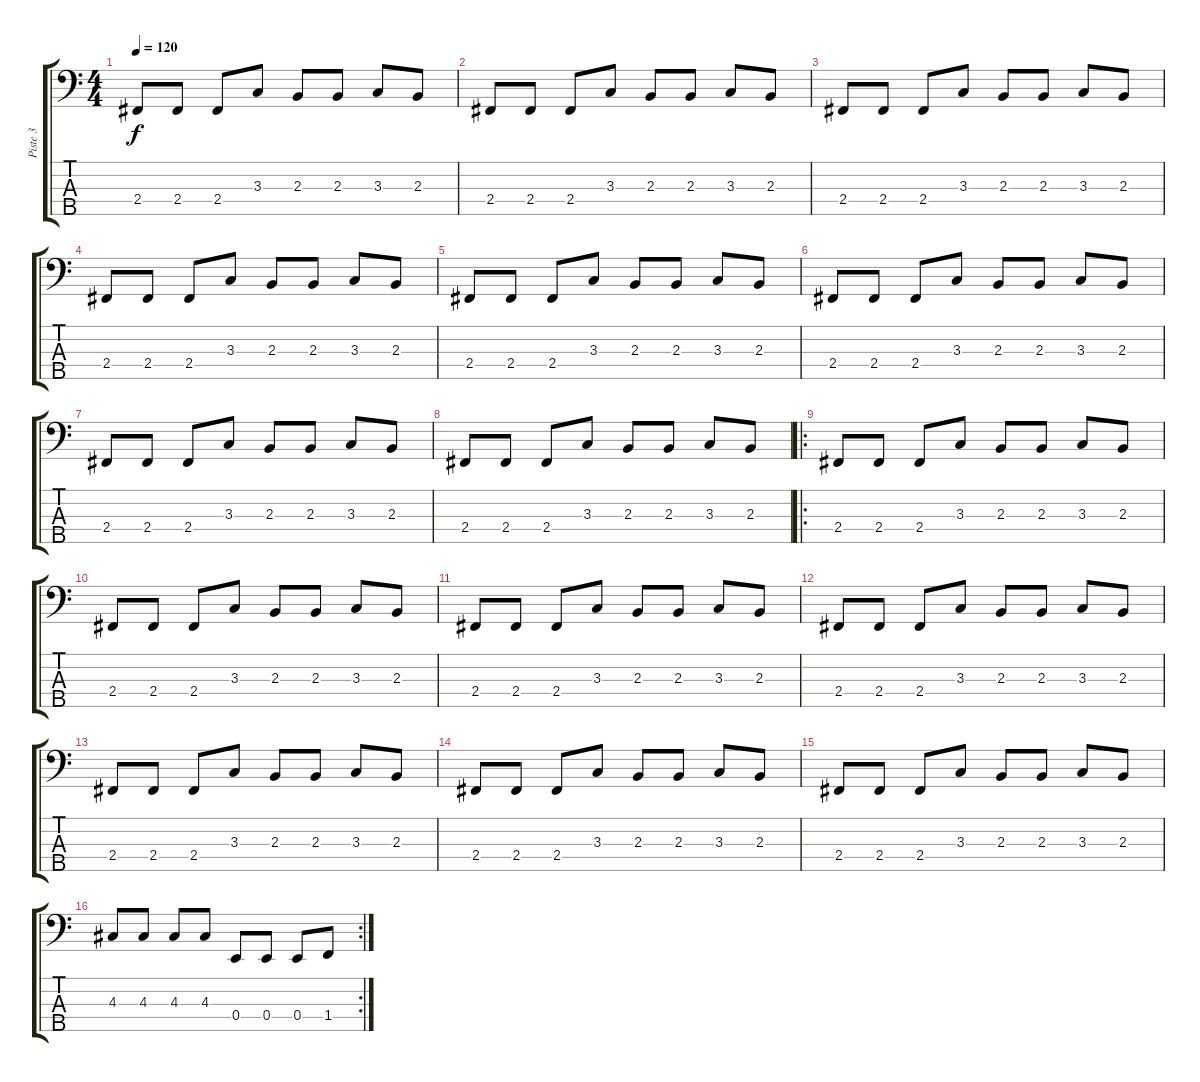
\track ("Piste 3" "Piste 3") {instrument electricbassfinger}
\staff {score tabs}
\tuning (G2 D2 A1 E1 B0) {hide}
\ts (4 4)
\tempo 120
\clef f4
\ks c
2.4.8{dy f instrument electricbassfinger} 2.4.8 2.4.8 3.3.8 2.3.8 2.3.8 3.3.8 2.3.8 |
2.4.8 2.4.8 2.4.8 3.3.8 2.3.8 2.3.8 3.3.8 2.3.8 |
2.4.8 2.4.8 2.4.8 3.3.8 2.3.8 2.3.8 3.3.8 2.3.8 |
2.4.8 2.4.8 2.4.8 3.3.8 2.3.8 2.3.8 3.3.8 2.3.8 |
2.4.8 2.4.8 2.4.8 3.3.8 2.3.8 2.3.8 3.3.8 2.3.8 |
2.4.8 2.4.8 2.4.8 3.3.8 2.3.8 2.3.8 3.3.8 2.3.8 |
2.4.8 2.4.8 2.4.8 3.3.8 2.3.8 2.3.8 3.3.8 2.3.8 |
2.4.8 2.4.8 2.4.8 3.3.8 2.3.8 2.3.8 3.3.8 2.3.8 |
\ro
2.4.8 2.4.8 2.4.8 3.3.8 2.3.8 2.3.8 3.3.8 2.3.8 |
2.4.8 2.4.8 2.4.8 3.3.8 2.3.8 2.3.8 3.3.8 2.3.8 |
2.4.8 2.4.8 2.4.8 3.3.8 2.3.8 2.3.8 3.3.8 2.3.8 |
2.4.8 2.4.8 2.4.8 3.3.8 2.3.8 2.3.8 3.3.8 2.3.8 |
2.4.8 2.4.8 2.4.8 3.3.8 2.3.8 2.3.8 3.3.8 2.3.8 |
2.4.8 2.4.8 2.4.8 3.3.8 2.3.8 2.3.8 3.3.8 2.3.8 |
2.4.8 2.4.8 2.4.8 3.3.8 2.3.8 2.3.8 3.3.8 2.3.8 |
\rc 2
4.3.8 4.3.8 4.3.8 4.3.8 0.4.8 0.4.8 0.4.8 1.4.8
